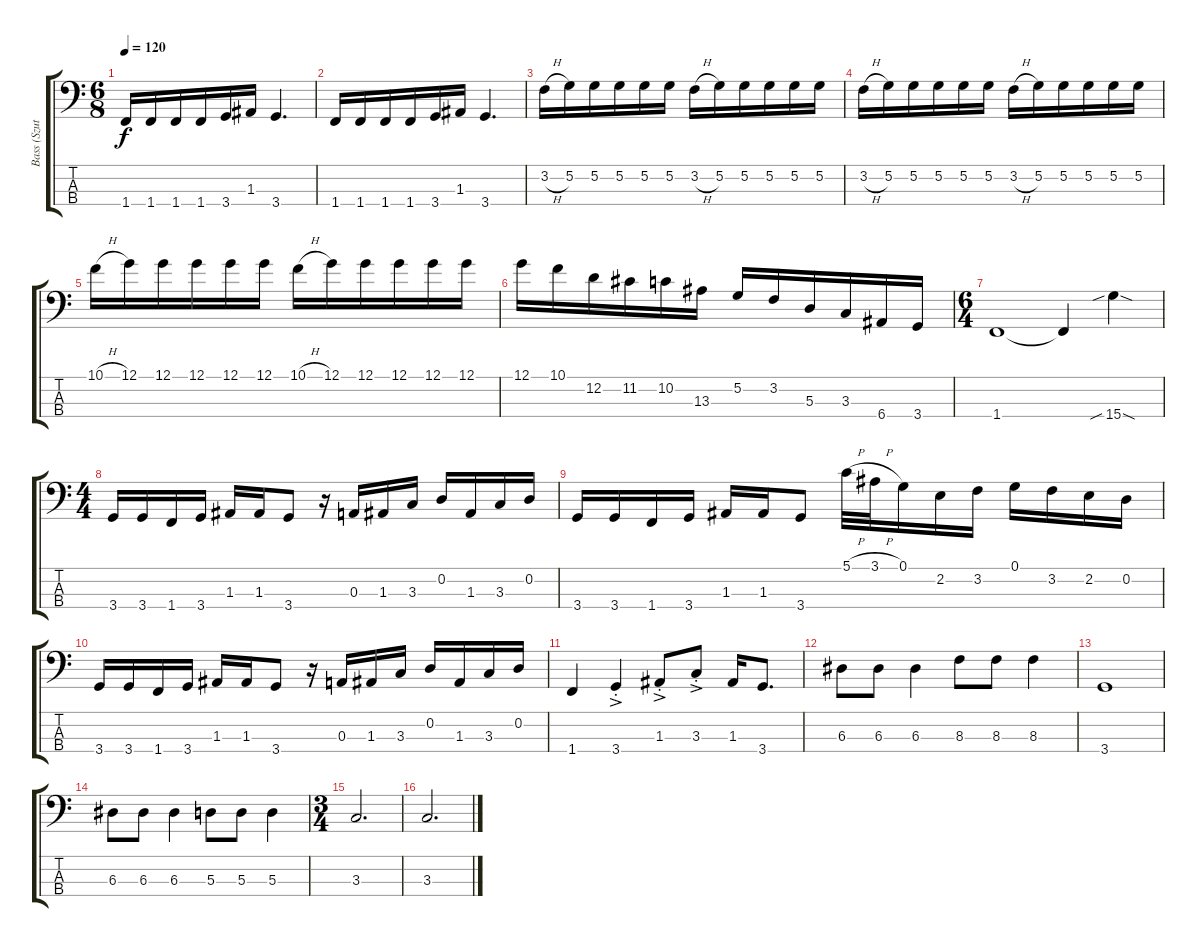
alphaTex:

\track ("Bass (Szuter)" "Bass (Szut") {instrument electricbassfinger}
\staff {score tabs}
\tuning (G2 D2 A1 E1) {hide}
\ts (6 8)
\tempo 120
\clef f4
\ks c
1.4.16{dy f} 1.4.16 1.4.16 1.4.16 3.4.16 1.3.16 3.4.4{d} |
1.4.16 1.4.16 1.4.16 1.4.16 3.4.16 1.3.16 3.4.4{d} |
3.2{h}.16 5.2.16 5.2.16 5.2.16 5.2.16 5.2.16 3.2{h}.16 5.2.16 5.2.16 5.2.16 5.2.16 5.2.16 |
3.2{h}.16 5.2.16 5.2.16 5.2.16 5.2.16 5.2.16 3.2{h}.16 5.2.16 5.2.16 5.2.16 5.2.16 5.2.16 |
10.1{h}.16 12.1.16 12.1.16 12.1.16 12.1.16 12.1.16 10.1{h}.16 12.1.16 12.1.16 12.1.16 12.1.16 12.1.16 |
12.1.16 10.1.16 12.2.16 11.2.16 10.2.16 13.3.16 5.2.16 3.2.16 5.3.16 3.3.16 6.4.16 3.4.16 |
\ts (6 4)
1.4.1 1.4{t}.4 15.4{sib sod}.4 |
\ts (4 4)
3.4.16 3.4.16 1.4.16 3.4.16 1.3.16 1.3.16 3.4.8 r.16 0.3.16 1.3.16 3.3.16 0.2.16 1.3.16 3.3.16 0.2.16 |
3.4.16 3.4.16 1.4.16 3.4.16 1.3.16 1.3.16 3.4.8 5.1{h}.32 3.1{h}.32 0.1.16 2.2.16 3.2.16 0.1.16 3.2.16 2.2.16 0.2.16 |
3.4.16 3.4.16 1.4.16 3.4.16 1.3.16 1.3.16 3.4.8 r.16 0.3.16 1.3.16 3.3.16 0.2.16 1.3.16 3.3.16 0.2.16 |
1.4.4 3.4{ac st}.4 1.3{ac st}.8 3.3{ac st}.8 1.3.16 3.4.8{d} |
6.3.8 6.3.8 6.3.4 8.3.8 8.3.8 8.3.4 |
3.4.1 |
6.3.8 6.3.8 6.3.4 5.3.8 5.3.8 5.3.4 |
\ts (3 4)
3.3.2{d} |
3.3.2{d}
